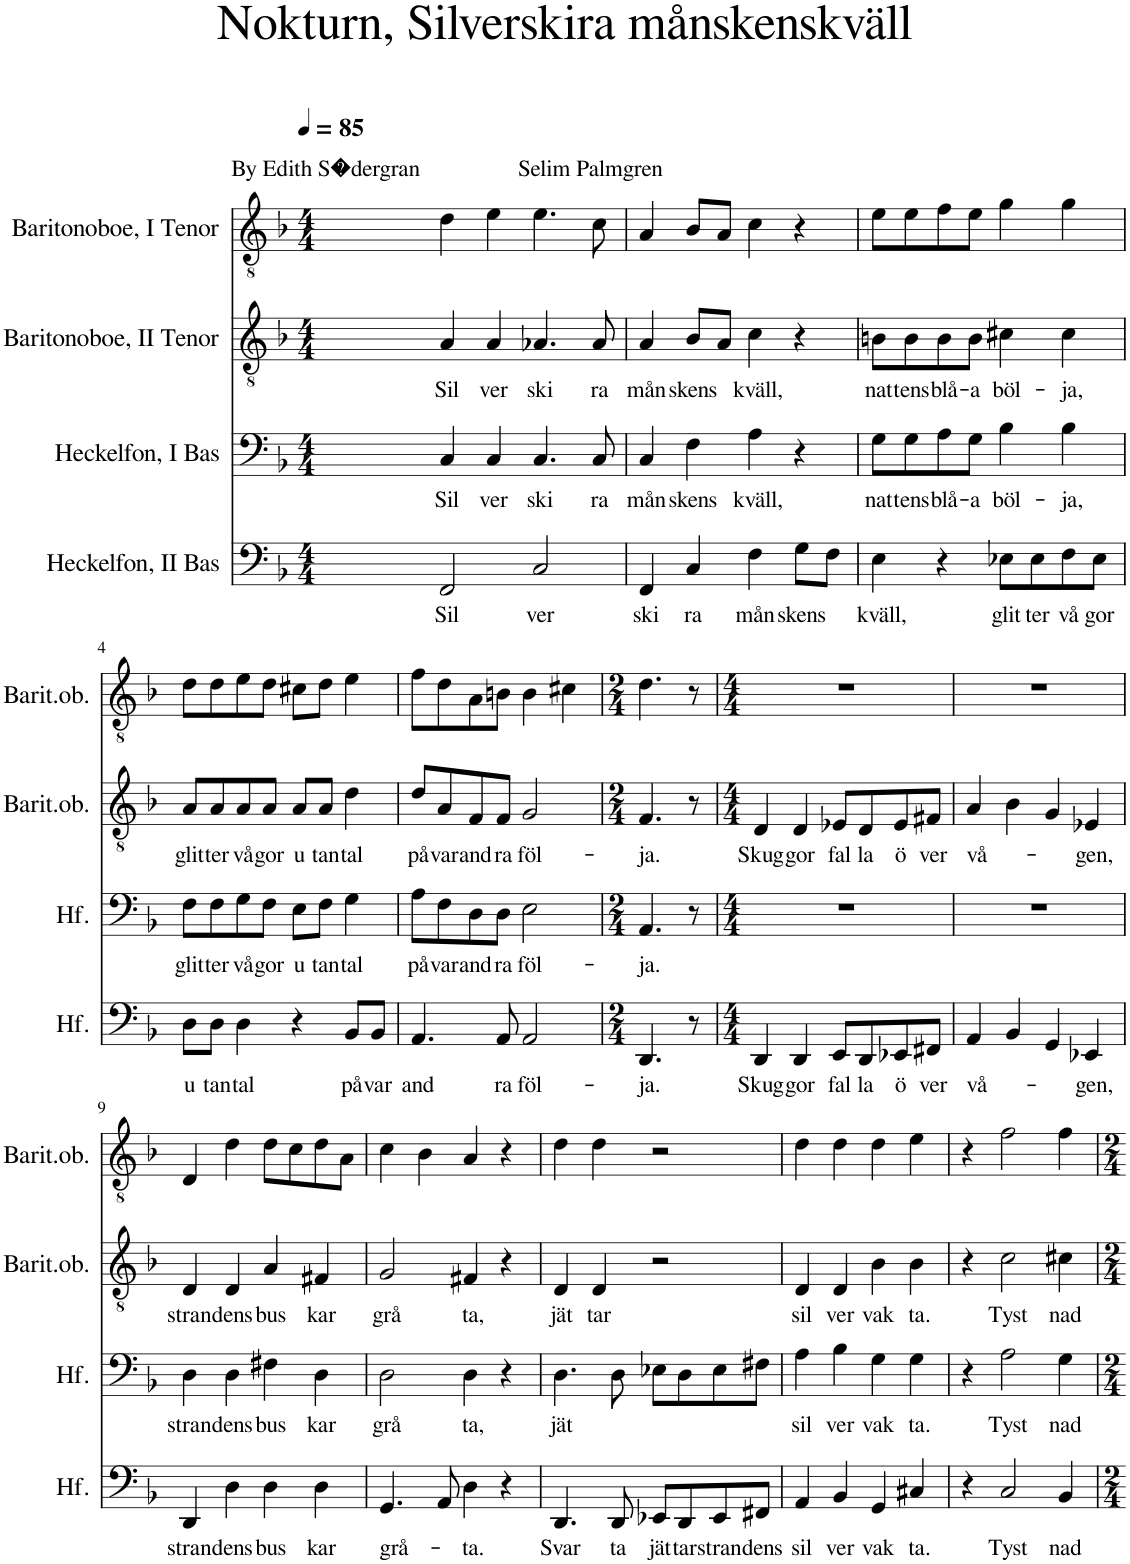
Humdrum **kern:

**kern	**text	**kern	**text	**kern	**text	**kern	**text
*part4	*part4	*part3	*part3	*part2	*part2	*part1	*part1
*staff4	*staff4	*staff3	*staff3	*staff2	*staff2	*staff1	*staff1
*I"Heckelfon, II Bas	*	*I"Heckelfon, I Bas	*	*I"Baritonoboe, II Tenor	*	*I"Baritonoboe, I Tenor	*
*I'Hf.	*	*I'Hf.	*	*I'Barit.ob.	*	*I'Barit.ob.	*
*clefF4	*	*clefF4	*	*clefGv2	*	*clefGv2	*
*Trd7c12	*	*	*	*Trd8c14	*	*	*
*k[b-]	*	*k[b-]	*	*k[b-]	*	*k[b-]	*
*M4/4	*	*M4/4	*	*M4/4	*	*M4/4	*
*MM85	*	*MM85	*	*MM85	*	*MM85	*
=1	=1	=1	=1	=1	=1	=1	=1
!	!LO:LY:b	!	!LO:LY:b	!	!LO:LY:b	!	!LO:LY:a
2FF/	Sil	4C/	Sil	4A/	Sil	4d\	By Edith S�dergran Selim Palmgren
!	!	!	!LO:LY:b	!	!LO:LY:b	!	!
.	.	4C/	ver	4A/	ver	4e\	.
!	!LO:LY:b	!	!LO:LY:b	!	!LO:LY:b	!	!
2C/	ver	4.C/	ski	4.A-X/	ski	4.e\	.
!	!	!	!LO:LY:b	!	!LO:LY:b	!	!
.	.	8C/	ra	8A-/	ra	8c\	.
=2	=2	=2	=2	=2	=2	=2	=2
!	!LO:LY:b	!	!LO:LY:b	!	!LO:LY:b	!	!
4FF/	ski	4C/	mån	4A/	mån	4A/	.
!	!LO:LY:b	!	!LO:LY:b	!	!LO:LY:b	!	!
4C/	ra	4F\	skens	8B-/L	skens	8B-/L	.
.	.	.	.	8A/J	.	8A/J	.
!	!LO:LY:b	!	!LO:LY:b	!	!LO:LY:b	!	!
4F\	mån	4A\	kväll,	4c\	kväll,	4c\	.
!	!LO:LY:b	!	!	!	!	!	!
8G\L	skens	4r	.	4r	.	4r	.
8F\J	.	.	.	.	.	.	.
=3	=3	=3	=3	=3	=3	=3	=3
!	!LO:LY:b	!	!LO:LY:b	!	!LO:LY:b	!	!
4E\	kväll,	8G\L	nat	8Bn\L	nat	8e\L	.
!	!	!	!LO:LY:b	!	!LO:LY:b	!	!
.	.	8G\	tens	8B\	tens	8e\	.
!	!	!	!LO:LY:b	!	!LO:LY:b	!	!
4r	.	8A\	blå-	8B\	blå-	8f\	.
!	!	!	!LO:LY:b	!	!LO:LY:b	!	!
.	.	8G\J	-a	8B\J	-a	8e\J	.
!	!LO:LY:b	!	!LO:LY:b	!	!LO:LY:b	!	!
8E-X\L	glit	4B-\	böl-	4c#X\	böl-	4g\	.
!	!LO:LY:b	!	!	!	!	!	!
8E-\	ter	.	.	.	.	.	.
!	!LO:LY:b	!	!LO:LY:b	!	!LO:LY:b	!	!
8F\	vå	4B-\	-ja,	4c#\	-ja,	4g\	.
!	!LO:LY:b	!	!	!	!	!	!
8E-\J	gor	.	.	.	.	.	.
!!LO:LB:g=z
=4	=4	=4	=4	=4	=4	=4	=4
!	!LO:LY:b	!	!LO:LY:b	!	!LO:LY:b	!	!
8D\L	u	8F\L	glit	8A/L	glit	8d\L	.
!	!LO:LY:b	!	!LO:LY:b	!	!LO:LY:b	!	!
8D\J	tan	8F\	ter	8A/	ter	8d\	.
!	!LO:LY:b	!	!LO:LY:b	!	!LO:LY:b	!	!
4D\	tal	8G\	vå	8A/	vå	8e\	.
!	!	!	!LO:LY:b	!	!LO:LY:b	!	!
.	.	8F\J	gor	8A/J	gor	8d\J	.
!	!	!	!LO:LY:b	!	!LO:LY:b	!	!
4r	.	8E\L	u	8A/L	u	8c#X\L	.
!	!	!	!LO:LY:b	!	!LO:LY:b	!	!
.	.	8F\J	tan	8A/J	tan	8d\J	.
!	!LO:LY:b	!	!LO:LY:b	!	!LO:LY:b	!	!
8BB-/L	på	4G\	tal	4d\	tal	4e\	.
!	!LO:LY:b	!	!	!	!	!	!
8BB-/J	var	.	.	.	.	.	.
=5	=5	=5	=5	=5	=5	=5	=5
!	!LO:LY:b	!	!LO:LY:b	!	!LO:LY:b	!	!
4.AA/	and	8A\L	på	8d/L	på	8f\L	.
!	!	!	!LO:LY:b	!	!LO:LY:b	!	!
.	.	8F\	var	8A/	var	8d\	.
!	!	!	!LO:LY:b	!	!LO:LY:b	!	!
.	.	8D\	and	8F/	and	8A\	.
!	!LO:LY:b	!	!LO:LY:b	!	!LO:LY:b	!	!
8AA/	ra	8D\J	ra	8F/J	ra	8Bn\J	.
!	!LO:LY:b	!	!LO:LY:b	!	!LO:LY:b	!	!
2AA/	föl-	2E\	föl-	2G/	föl-	4B\	.
.	.	.	.	.	.	4c#X\	.
=6	=6	=6	=6	=6	=6	=6	=6
*M2/4	*	*M2/4	*	*M2/4	*	*M2/4	*
!	!LO:LY:b	!	!LO:LY:b	!	!LO:LY:b	!	!
4.DD/	-ja.	4.AA/	-ja.	4.F/	-ja.	4.d\	.
8r	.	8r	.	8r	.	8r	.
=7	=7	=7	=7	=7	=7	=7	=7
*M4/4	*	*M4/4	*	*M4/4	*	*M4/4	*
!	!LO:LY:b	!	!	!	!LO:LY:b	!	!
4DD/	Skug	1r	.	4D/	Skug	1r	.
!	!LO:LY:b	!	!	!	!LO:LY:b	!	!
4DD/	gor	.	.	4D/	gor	.	.
!	!LO:LY:b	!	!	!	!LO:LY:b	!	!
8EE/L	fal	.	.	8E-X/L	fal	.	.
!	!LO:LY:b	!	!	!	!LO:LY:b	!	!
8DD/	la	.	.	8D/	la	.	.
!	!LO:LY:b	!	!	!	!LO:LY:b	!	!
8EE-X/	ö	.	.	8E-/	ö	.	.
!	!LO:LY:b	!	!	!	!LO:LY:b	!	!
8FF#X/J	ver	.	.	8F#X/J	ver	.	.
=8	=8	=8	=8	=8	=8	=8	=8
!	!LO:LY:b	!	!	!	!LO:LY:b	!	!
4AA/	vå-	1r	.	4A/	vå-	1r	.
4BB-/	.	.	.	4B-\	.	.	.
4GG/	.	.	.	4G/	.	.	.
!	!LO:LY:b	!	!	!	!LO:LY:b	!	!
4EE-X/	gen,	.	.	4E-X/	gen,	.	.
!!LO:LB:g=z
=9	=9	=9	=9	=9	=9	=9	=9
!	!LO:LY:b	!	!LO:LY:b	!	!LO:LY:b	!	!
4DD/	stran	4D\	stran	4D/	stran	4D/	.
!	!LO:LY:b	!	!LO:LY:b	!	!LO:LY:b	!	!
4D\	dens	4D\	dens	4D/	dens	4d\	.
!	!LO:LY:b	!	!LO:LY:b	!	!LO:LY:b	!	!
4D\	bus	4F#X\	bus	4A/	bus	8d\L	.
.	.	.	.	.	.	8c\	.
!	!LO:LY:b	!	!LO:LY:b	!	!LO:LY:b	!	!
4D\	kar	4D\	kar	4F#X/	kar	8d\	.
.	.	.	.	.	.	8A\J	.
=10	=10	=10	=10	=10	=10	=10	=10
!	!LO:LY:b	!	!LO:LY:b	!	!LO:LY:b	!	!
4.GG/	grå-	2D\	grå	2G/	grå	4c\	.
.	.	.	.	.	.	4B-\	.
8AA/	.	.	.	.	.	.	.
!	!LO:LY:b	!	!LO:LY:b	!	!LO:LY:b	!	!
4D\	ta.	4D\	ta,	4F#X/	ta,	4A/	.
4r	.	4r	.	4r	.	4r	.
=11	=11	=11	=11	=11	=11	=11	=11
!	!LO:LY:b	!	!LO:LY:b	!	!LO:LY:b	!	!
4.DD/	Svar	4.D\	jät	4D/	jät	4d\	.
!	!	!	!	!	!LO:LY:b	!	!
.	.	.	.	4D/	tar	4d\	.
!	!LO:LY:b	!	!	!	!	!	!
8DD/	ta	8D\	.	.	.	.	.
!	!LO:LY:b	!	!	!	!	!	!
8EE-X/L	jät	8E-X\L	.	2r	.	2r	.
!	!LO:LY:b	!	!	!	!	!	!
8DD/	tar	8D\	.	.	.	.	.
!	!LO:LY:b	!	!	!	!	!	!
8EE-/	stran	8E-\	.	.	.	.	.
!	!LO:LY:b	!	!	!	!	!	!
8FF#X/J	dens	8F#X\J	.	.	.	.	.
=12	=12	=12	=12	=12	=12	=12	=12
!	!LO:LY:b	!	!LO:LY:b	!	!LO:LY:b	!	!
4AA/	sil	4A\	sil	4D/	sil	4d\	.
!	!LO:LY:b	!	!LO:LY:b	!	!LO:LY:b	!	!
4BB-/	ver	4B-\	ver	4D/	ver	4d\	.
!	!LO:LY:b	!	!LO:LY:b	!	!LO:LY:b	!	!
4GG/	vak	4G\	vak	4B-\	vak	4d\	.
!	!LO:LY:b	!	!LO:LY:b	!	!LO:LY:b	!	!
4C#X/	ta.	4G\	ta.	4B-\	ta.	4e\	.
=13	=13	=13	=13	=13	=13	=13	=13
4r	.	4r	.	4r	.	4r	.
!	!LO:LY:b	!	!LO:LY:b	!	!LO:LY:b	!	!
2C/	Tyst	2A\	Tyst	2c\	Tyst	2f\	.
!	!LO:LY:b	!	!LO:LY:b	!	!LO:LY:b	!	!
4BB-/	nad	4G\	nad	4c#X\	nad	4f\	.
=	=	=	=	=	=	=	=
*-	*-	*-	*-	*-	*-	*-	*-
